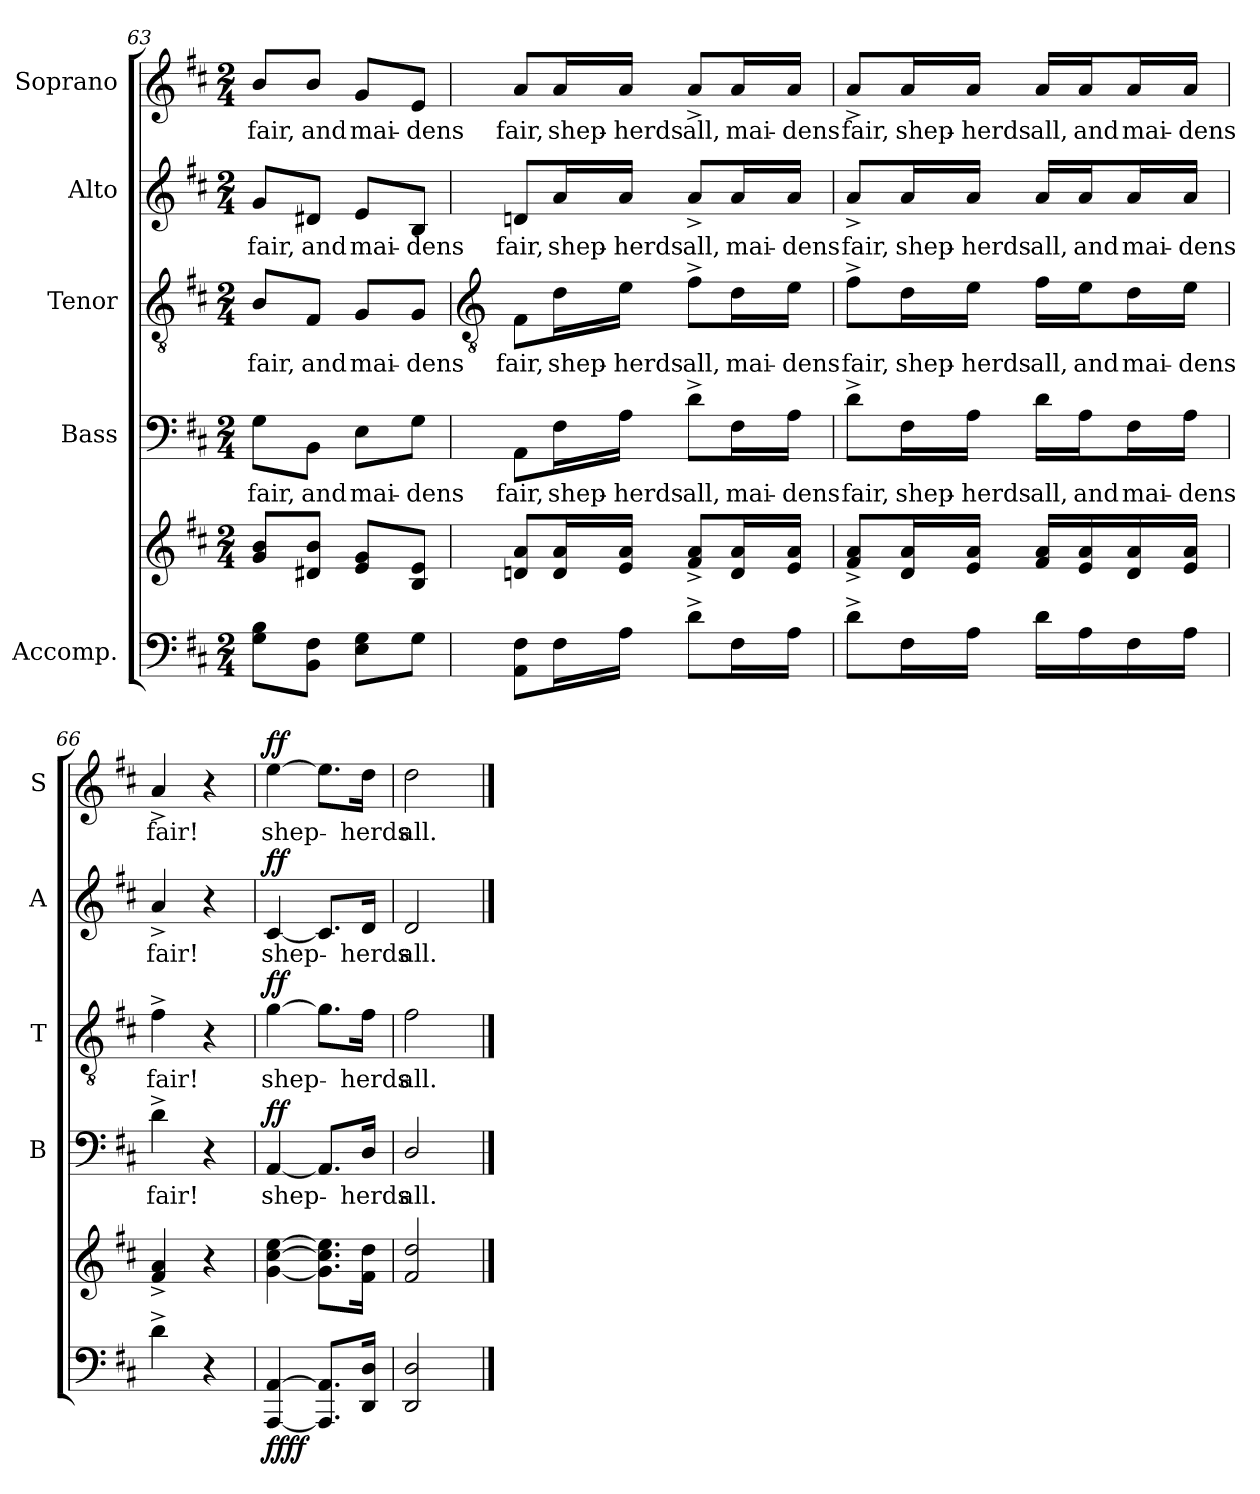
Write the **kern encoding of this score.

**kern	**kern	**dynam	**kern	**text	**dynam	**kern	**text	**dynam	**kern	**text	**dynam	**kern	**text	**dynam
*part5	*part5	*part5	*part4	*part4	*part4	*part3	*part3	*part3	*part2	*part2	*part2	*part1	*part1	*part1
*staff6	*staff5	*staff5/6	*staff4	*staff4	*staff4	*staff3	*staff3	*staff3	*staff2	*staff2	*staff2	*staff1	*staff1	*staff1
*I"Accomp.	*	*	*I"Bass	*	*	*I"Tenor	*	*	*I"Alto	*	*	*I"Soprano	*	*
*	*	*	*I'B	*	*	*I'T	*	*	*I'A	*	*	*I'S	*	*
*clefF4	*clefG2	*	*clefF4	*	*	*clefGv2	*	*	*clefG2	*	*	*clefG2	*	*
*k[f#c#]	*k[f#c#]	*	*k[f#c#]	*	*	*k[f#c#]	*	*	*k[f#c#]	*	*	*k[f#c#]	*	*
*D:	*D:	*	*D:	*	*	*D:	*	*	*D:	*	*	*D:	*	*
*M2/4	*M2/4	*	*M2/4	*	*	*M2/4	*	*	*M2/4	*	*	*M2/4	*	*
=63	=63	=63	=63	=63	=63	=63	=63	=63	=63	=63	=63	=63	=63	=63
!	!	!	!	!LO:LY:b	!	!	!LO:LY:b	!	!	!LO:LY:b	!	!	!LO:LY:b	!
8G 8BL	8g/ 8b/L	.	8G\L	fair,	.	8B/L	fair,	.	8g/L	fair,	.	8b/L	fair,	.
!	!	!	!	!LO:LY:b	!	!	!LO:LY:b	!	!	!LO:LY:b	!	!	!LO:LY:b	!
8BB 8F#J	8d#X/ 8b/J	.	8BB\J	and	.	8F#/J	and	.	8d#X/J	and	.	8b/J	and	.
!	!	!	!	!LO:LY:b	!	!	!LO:LY:b	!	!	!LO:LY:b	!	!	!LO:LY:b	!
8E 8GL	8e 8gL	.	8E\L	mai-	.	8G/L	mai-	.	8e/L	mai-	.	8g/L	mai-	.
!	!	!	!	!LO:LY:b	!	!	!LO:LY:b	!	!	!LO:LY:b	!	!	!LO:LY:b	!
8GJ	8B 8eJ	.	8G\J	-dens	.	8G/J	-dens	.	8B/J	-dens	.	8e/J	-dens	.
!!LO:LB:g=z
=64	=64	=64	=64	=64	=64	=64	=64	=64	=64	=64	=64	=64	=64	=64
*	*	*	*	*	*	*clefGv2	*	*	*	*	*	*	*	*
!	!	!	!	!LO:LY:b	!	!	!LO:LY:b	!	!	!LO:LY:b	!	!	!LO:LY:b	!
8AA 8F#L	8dn 8aL	.	8AA\L	fair,	.	8F#\L	fair,	.	8dn/L	fair,	.	8a/L	fair,	.
!	!	!	!	!LO:LY:b	!	!	!LO:LY:b	!	!	!LO:LY:b	!	!	!LO:LY:b	!
16F#L	16d 16aL	.	16F#\L	shep-	.	16d\L	shep-	.	16a/L	shep-	.	16a/L	shep-	.
!	!	!	!	!LO:LY:b	!	!	!LO:LY:b	!	!	!LO:LY:b	!	!	!LO:LY:b	!
16AJJ	16e 16aJJ	.	16A\JJ	-herds	.	16e\JJ	-herds	.	16a/JJ	-herds	.	16a/JJ	-herds	.
!	!	!	!	!LO:LY:b	!	!	!LO:LY:b	!	!	!LO:LY:b	!	!	!LO:LY:b	!
8d^L	8f#^ 8a^L	.	8d^\L	all,	.	8f#^\L	all,	.	8a^/L	all,	.	8a^/L	all,	.
!	!	!	!	!LO:LY:b	!	!	!LO:LY:b	!	!	!LO:LY:b	!	!	!LO:LY:b	!
16F#L	16d 16aL	.	16F#\L	mai-	.	16d\L	mai-	.	16a/L	mai-	.	16a/L	mai-	.
!	!	!	!	!LO:LY:b	!	!	!LO:LY:b	!	!	!LO:LY:b	!	!	!LO:LY:b	!
16AJJ	16e 16aJJ	.	16A\JJ	-dens	.	16e\JJ	-dens	.	16a/JJ	-dens	.	16a/JJ	-dens	.
=65	=65	=65	=65	=65	=65	=65	=65	=65	=65	=65	=65	=65	=65	=65
!	!	!	!	!LO:LY:b	!	!	!LO:LY:b	!	!	!LO:LY:b	!	!	!LO:LY:b	!
8d^L	8f#^ 8a^L	.	8d^\L	fair,	.	8f#^\L	fair,	.	8a^/L	fair,	.	8a^/L	fair,	.
!	!	!	!	!LO:LY:b	!	!	!LO:LY:b	!	!	!LO:LY:b	!	!	!LO:LY:b	!
16F#L	16d 16aL	.	16F#\L	shep-	.	16d\L	shep-	.	16a/L	shep-	.	16a/L	shep-	.
!	!	!	!	!LO:LY:b	!	!	!LO:LY:b	!	!	!LO:LY:b	!	!	!LO:LY:b	!
16AJJ	16e 16aJJ	.	16A\JJ	-herds	.	16e\JJ	-herds	.	16a/JJ	-herds	.	16a/JJ	-herds	.
!	!	!	!	!LO:LY:b	!	!	!LO:LY:b	!	!	!LO:LY:b	!	!	!LO:LY:b	!
16dLL	16f# 16aLL	.	16d\LL	all,	.	16f#\LL	all,	.	16a/LL	all,	.	16a/LL	all,	.
!	!	!	!	!LO:LY:b	!	!	!LO:LY:b	!	!	!LO:LY:b	!	!	!LO:LY:b	!
16A	16e 16a	.	16A\J	and	.	16e\J	and	.	16a/J	and	.	16a/J	and	.
!	!	!	!	!LO:LY:b	!	!	!LO:LY:b	!	!	!LO:LY:b	!	!	!LO:LY:b	!
16F#	16d 16a	.	16F#\L	mai-	.	16d\L	mai-	.	16a/L	mai-	.	16a/L	mai-	.
!	!	!	!	!LO:LY:b	!	!	!LO:LY:b	!	!	!LO:LY:b	!	!	!LO:LY:b	!
16AJJ	16e 16aJJ	.	16A\JJ	-dens	.	16e\JJ	-dens	.	16a/JJ	-dens	.	16a/JJ	-dens	.
=66	=66	=66	=66	=66	=66	=66	=66	=66	=66	=66	=66	=66	=66	=66
!	!	!	!	!LO:LY:b	!	!	!LO:LY:b	!	!	!LO:LY:b	!	!	!LO:LY:b	!
4d^	4f#^ 4a^	.	4d^	fair!	.	4f#^	fair!	.	4a^	fair!	.	4a^	fair!	.
4r	4r	.	4r	.	.	4r	.	.	4r	.	.	4r	.	.
=67	=67	=67	=67	=67	=67	=67	=67	=67	=67	=67	=67	=67	=67	=67
!	!	!LO:DY:b=2	!	!LO:LY:b	!	!	!LO:LY:b	!	!	!LO:LY:b	!	!	!LO:LY:b	!
!	!	!LO:DY:n=1:b	!	!	!LO:DY:b	!	!	!LO:DY:b	!	!	!LO:DY:b	!	!	!LO:DY:b
[4AAA [4AA	[4g [4cc# [4ee	ff ff	[4AA	shep-	ff	[4g	shep-	ff	[4c#	shep-	ff	[4ee	shep-	ff
8.AAA] 8.AA]L	8.g] 8.cc#] 8.ee]L	.	8.AA/L]	.	.	8.g\L]	.	.	8.c#/L]	.	.	8.ee\L]	.	.
!	!	!	!	!LO:LY:b	!	!	!LO:LY:b	!	!	!LO:LY:b	!	!	!LO:LY:b	!
16DD 16DJ	16f# 16ddJ	.	16D/Jk	herds	.	16f#\Jk	herds	.	16d/Jk	herds	.	16dd\Jk	herds	.
=68	=68	=68	=68	=68	=68	=68	=68	=68	=68	=68	=68	=68	=68	=68
!	!	!	!	!LO:LY:b	!	!	!LO:LY:b	!	!	!LO:LY:b	!	!	!LO:LY:b	!
2DD/ 2D/	2f# 2dd	.	2D/	all.	.	2f#	all.	.	2d	all.	.	2dd	all.	.
==	==	==	==	==	==	==	==	==	==	==	==	==	==	==
*-	*-	*-	*-	*-	*-	*-	*-	*-	*-	*-	*-	*-	*-	*-
